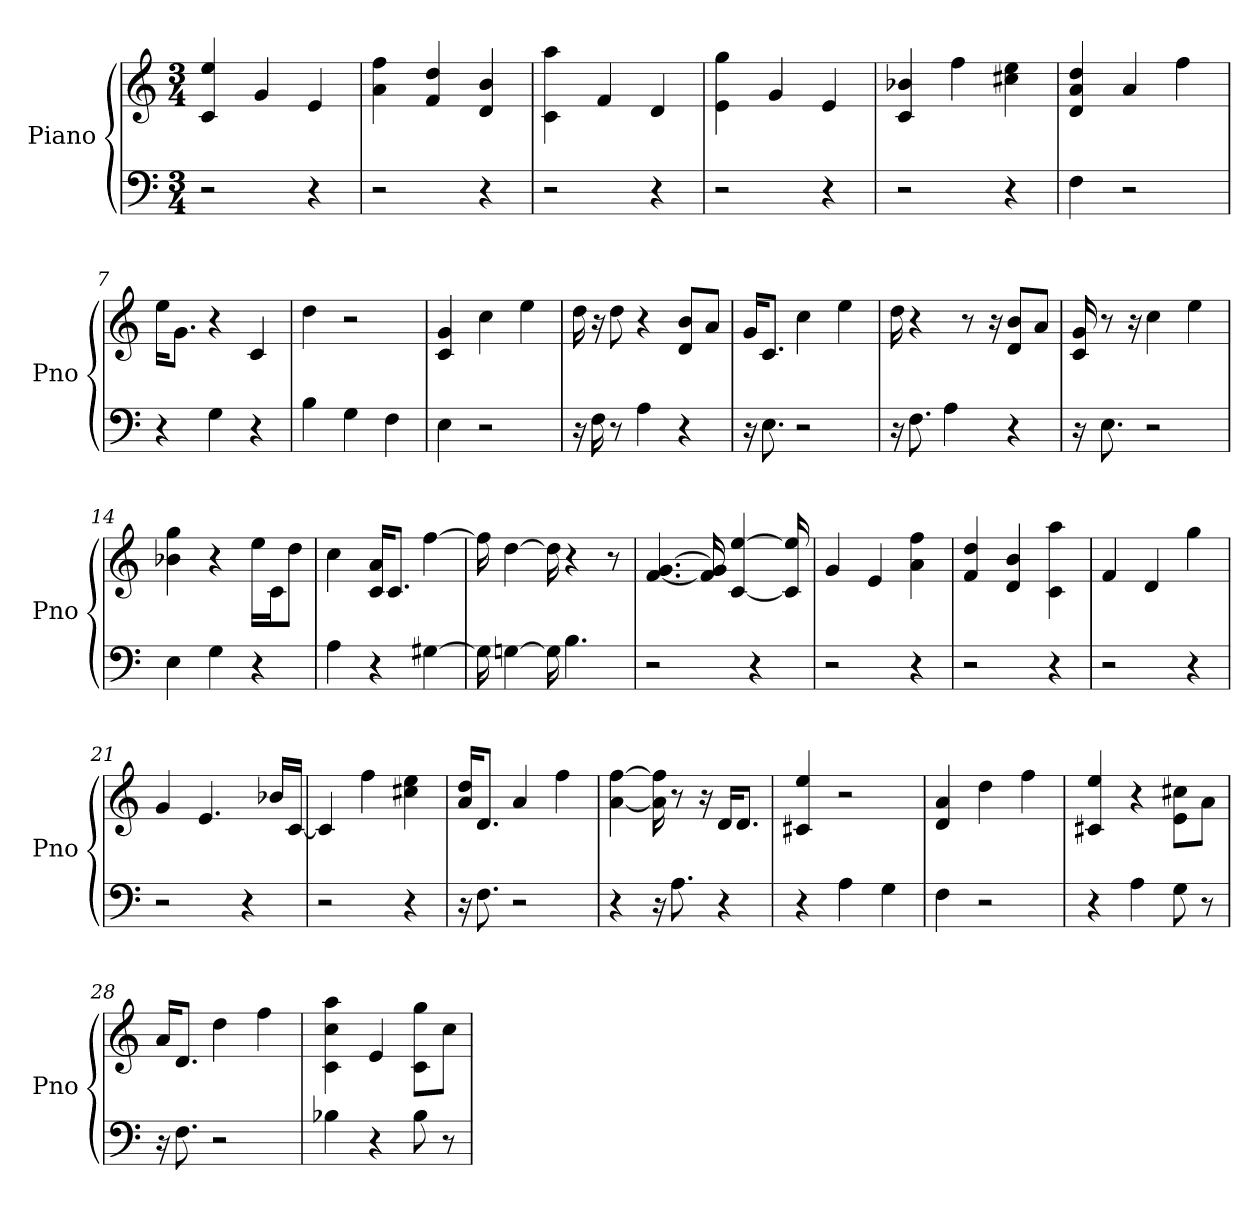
**kern	**kern
*part1	*part1
*staff2	*staff1
*I"Piano	*
*I'Pno	*
*clefF4	*clefG2
*k[]	*k[]
*C:	*C:
*M3/4	*M3/4
*MM105	*MM105
=1	=1
2r	4ee 4c
.	4g
4r	4e
=2	=2
2r	4ff 4a
.	4f 4dd
4r	4d 4b
=3	=3
2r	4aa 4c
.	4f
4r	4d
=4	=4
2r	4e 4gg
.	4g
4r	4e
=5	=5
2r	4b- 4c
.	4ff
4r	4cc# 4ee
=6	=6
4F	4dd 4d 4a
2r	4a
.	4ff
=7	=7
4r	16ee\KL
.	8.g\J
4G	4r
4r	4c
=8	=8
4B	4dd
4G	2r
4F	.
=9	=9
4E	4g 4c
2r	4cc
.	4ee
=10	=10
16r	16dd
16F	16r
8r	8dd
4A	4r
4r	8b/ 8d/L
.	8a/J
=11	=11
16r	16g/KL
8.E	8.c/J
2r	4cc
.	4ee
=12	=12
16r	16dd
8.F	4r
4A	.
.	8r
.	16r
4r	8d/ 8b/L
.	8a/J
=13	=13
16r	16g 16c
8.E	8r
.	16r
2r	4cc
.	4ee
=14	=14
4E	4gg 4b-
4G	4r
4r	16ee\LL
.	16c\J
.	8dd\J
=15	=15
4A	4cc
4r	16a/ 16c/KL
.	8.c/J
[4G#	[4ff
=16	=16
16G#]	16ff]
[4G	[4dd
16G]	16dd]
4.B	4r
.	8r
=17	=17
2r	[4.f [4.g
.	16f] 16g]
.	[4ee [4c
4r	.
.	16ee] 16c]
=18	=18
2r	4g
.	4e
4r	4ff 4a
=19	=19
2r	4f 4dd
.	4b 4d
4r	4c 4aa
=20	=20
2r	4f
.	4d
4r	4gg
=21	=21
2r	4g
.	4.e
4r	.
.	16b-/LL
.	[16c/JJ
=22	=22
2r	4c]
.	4ff
4r	4ee 4cc#
=23	=23
16r	16a/ 16dd/KL
8.F	8.d/J
2r	4a
.	4ff
=24	=24
4r	[4ff [4a
16r	16ff] 16a]
8.A	8r
.	16r
4r	16d/KL
.	8.d/J
=25	=25
4r	4c# 4ee
4A	2r
4G	.
=26	=26
4F	4a 4d
2r	4dd
.	4ff
=27	=27
4r	4ee 4c#
4A	4r
8G	8cc#\ 8e\L
8r	8a\J
=28	=28
16r	16a/KL
8.F	8.d/J
2r	4dd
.	4ff
=29	=29
4B-	4cc 4aa 4c
4r	4e
8B-	8gg\ 8c\L
8r	8cc\J
=	=
*-	*-
